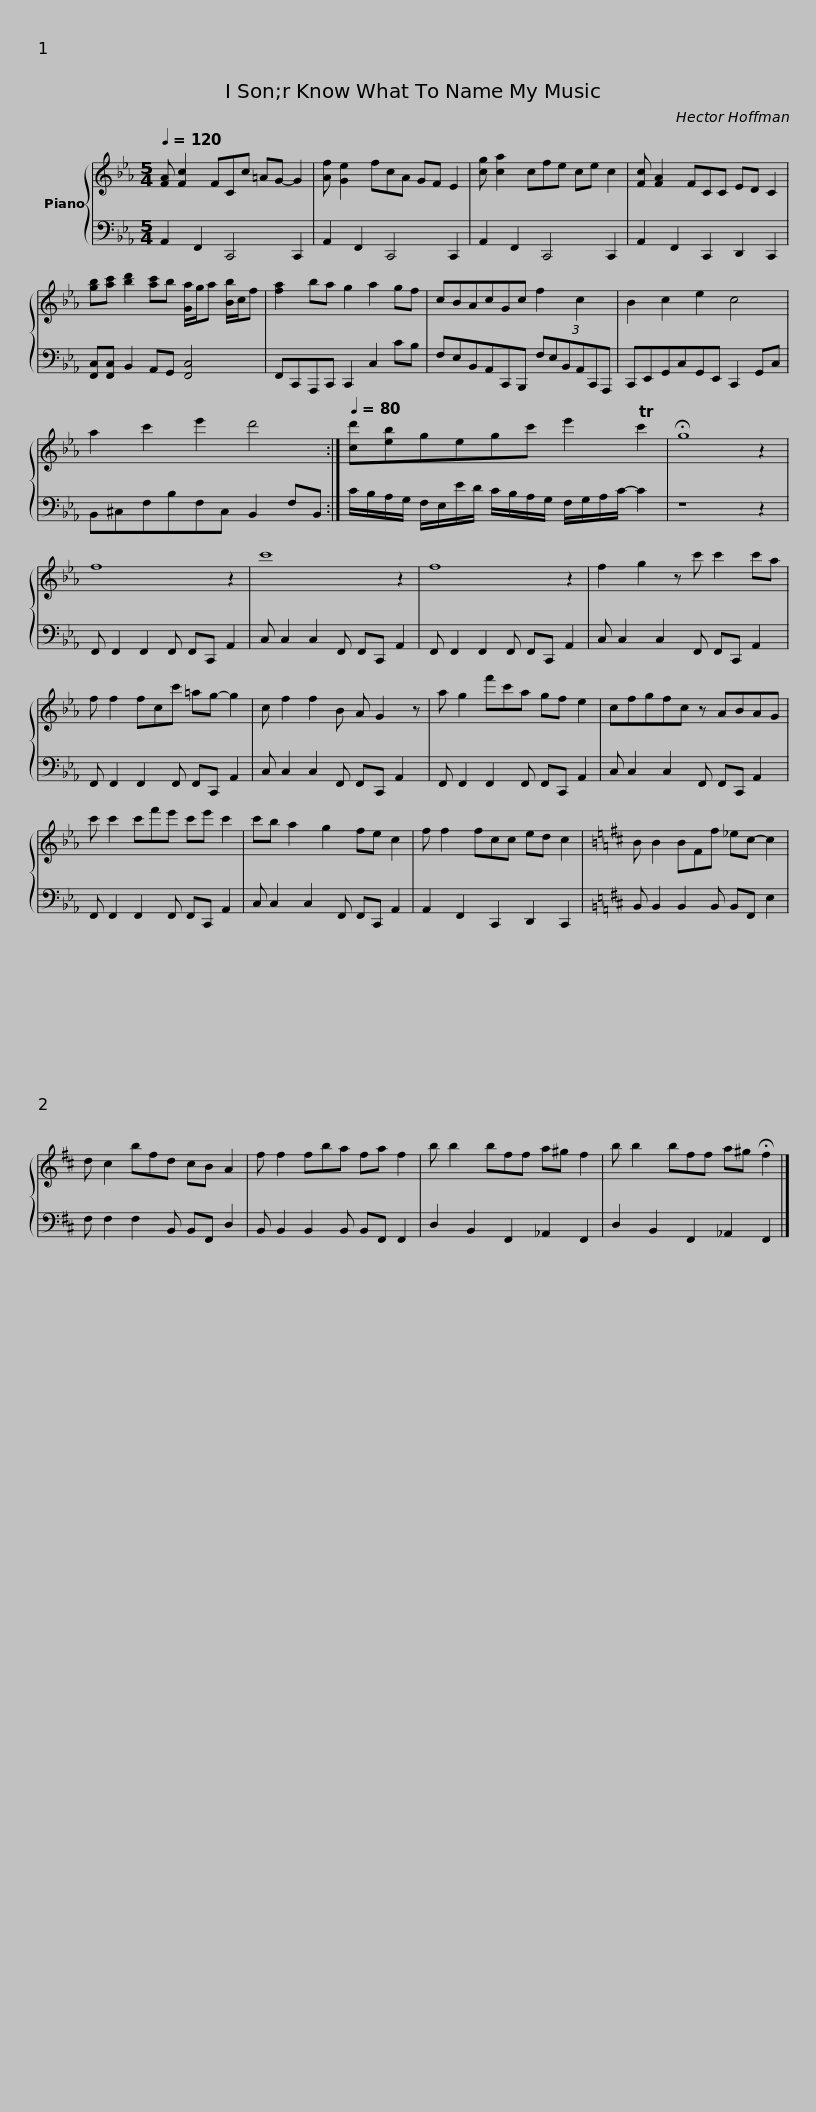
X:1
%%score { 1 | 2 }
L:1/8
Q:1/4=120
M:5/4
I:linebreak $
K:Eb
V:1 treble
V:2 bass
V:1
 [FA] [Fc]2 FCc =AG- G2 | [Af] [Ge]2 fcA GF E2 | [cg] [ca]2 cfe ce c2 | [Fc] [FA]2 FCC ED C2 |$ [gb][ac'] [bd']2 [ac']b [Ga]/g/a [Bb]/c/f | %5
 [fa]2 ba g2 a2 gf | cBAcGc f2 c2 |$ B2 c2 e2 c4 | a2 c'2 e'2 d'4 :|[Q:1/4=80] [cd'][eb]gegc' e'2 Tc'2 | %10
 !fermata!g8 z2 |$ f8 z2 | c'8 z2 | f8 z2 | f2 g2 z c' c'2 c'a |$ %15
 f f2 fcc' =ag- g2 | c f2 f2 B A G2 z | a g2 f'c'a gf e2 | cfgfc z ABAG |$ c' c'2 c'f'e' c'e' c'2 | %20
 c'b a2 g2 fe c2 | f f2 fcc ed c2 |[K:D] B B2 BFf _ec- c2 |$[K:D] d c2 bfd cB A2 | f f2 fba fa f2 | %25
 b b2 bff a^g f2 | b b2 bff a^g !fermata!f2 |] %27
V:2
 A,,2 F,,2 C,,4 C,,2 | A,,2 F,,2 C,,4 C,,2 | A,,2 F,,2 C,,4 C,,2 | A,,2 F,,2 C,,2 D,,2 C,,2 |$ [F,,C,][F,,C,] B,,2 A,,G,, [F,,C,]4 | %5
 F,,C,,A,,,C,, C,,2 C,2 CB, | F,E,B,,A,,C,,B,,, (3:2:6F,E,B,,A,,C,,A,,, |$ C,,E,,G,,C,G,,E,, C,,2 G,,C, | B,,^C,F,B,F,C, B,,2 F,B,, :| C/B,/A,/G,/ F,/E,/E/D/ C/B,/A,/G,/ F,/G,/A,/C/- C2 | %10
 z8 z2 |$ F,, F,,2 F,,2 F,, F,,C,, A,,2 | C, C,2 C,2 F,, F,,C,, A,,2 | F,, F,,2 F,,2 F,, F,,C,, A,,2 | C, C,2 C,2 F,, F,,C,, A,,2 |$ %15
 F,, F,,2 F,,2 F,, F,,C,, A,,2 | C, C,2 C,2 F,, F,,C,, A,,2 | F,, F,,2 F,,2 F,, F,,C,, A,,2 | C, C,2 C,2 F,, F,,C,, A,,2 |$ F,, F,,2 F,,2 F,, F,,C,, A,,2 | %20
 C, C,2 C,2 F,, F,,C,, A,,2 | A,,2 F,,2 C,,2 D,,2 C,,2 |[K:D] B,, B,,2 B,,2 B,, B,,F,, E,2 |$[K:D] F, F,2 F,2 B,, B,,F,, D,2 | B,, B,,2 B,,2 B,, B,,F,, F,,2 | %25
 D,2 B,,2 F,,2 _A,,2 F,,2 | D,2 B,,2 F,,2 _A,,2 F,,2 |] %27
